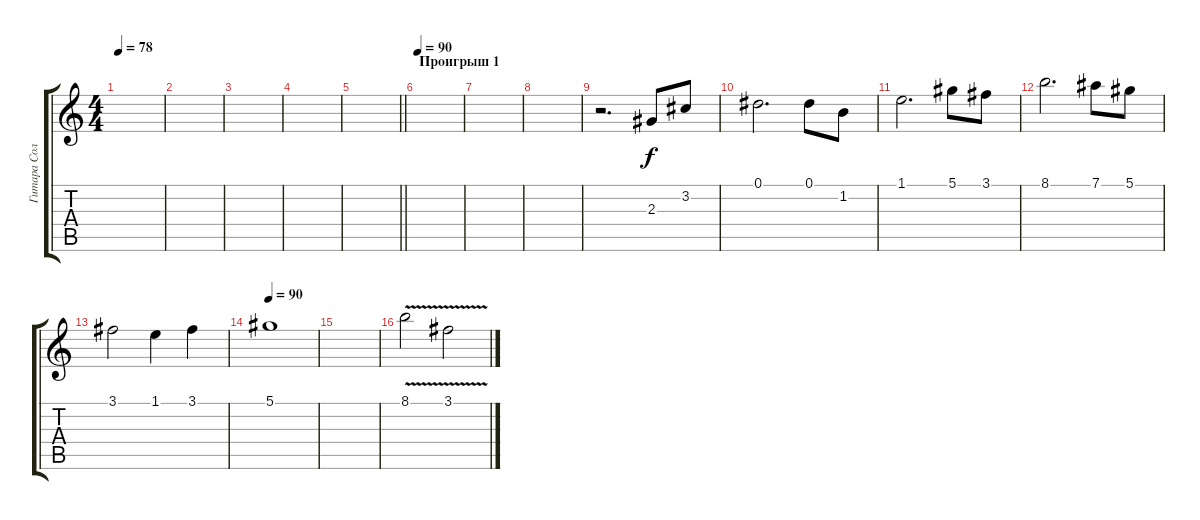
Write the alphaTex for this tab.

\track ("Гитара Соло 3" "Гитара Сол") {instrument acousticguitarsteel}
\staff {score tabs}
\tuning (Eb4 Bb3 Gb3 Db3 Ab2 Eb2) {hide}
\ts (4 4)
\tempo 78
\clef g2
\ks c
|
|
|
|
\barLineRight lightlight
|
\section ("" "Проигрыш 1")
\tempo 90
|
|
|
r.2{d} 2.3.8 3.2.8 |
0.1.2{d} 0.1.8 1.2.8 |
1.1.2{d} 5.1.8 3.1.8 |
8.1.2{d} 7.1.8 5.1.8 |
3.1.2 1.1.4 3.1.4 |
\tempo 90
5.1.1 |
|
8.1{v}.2 3.1{v}.2
